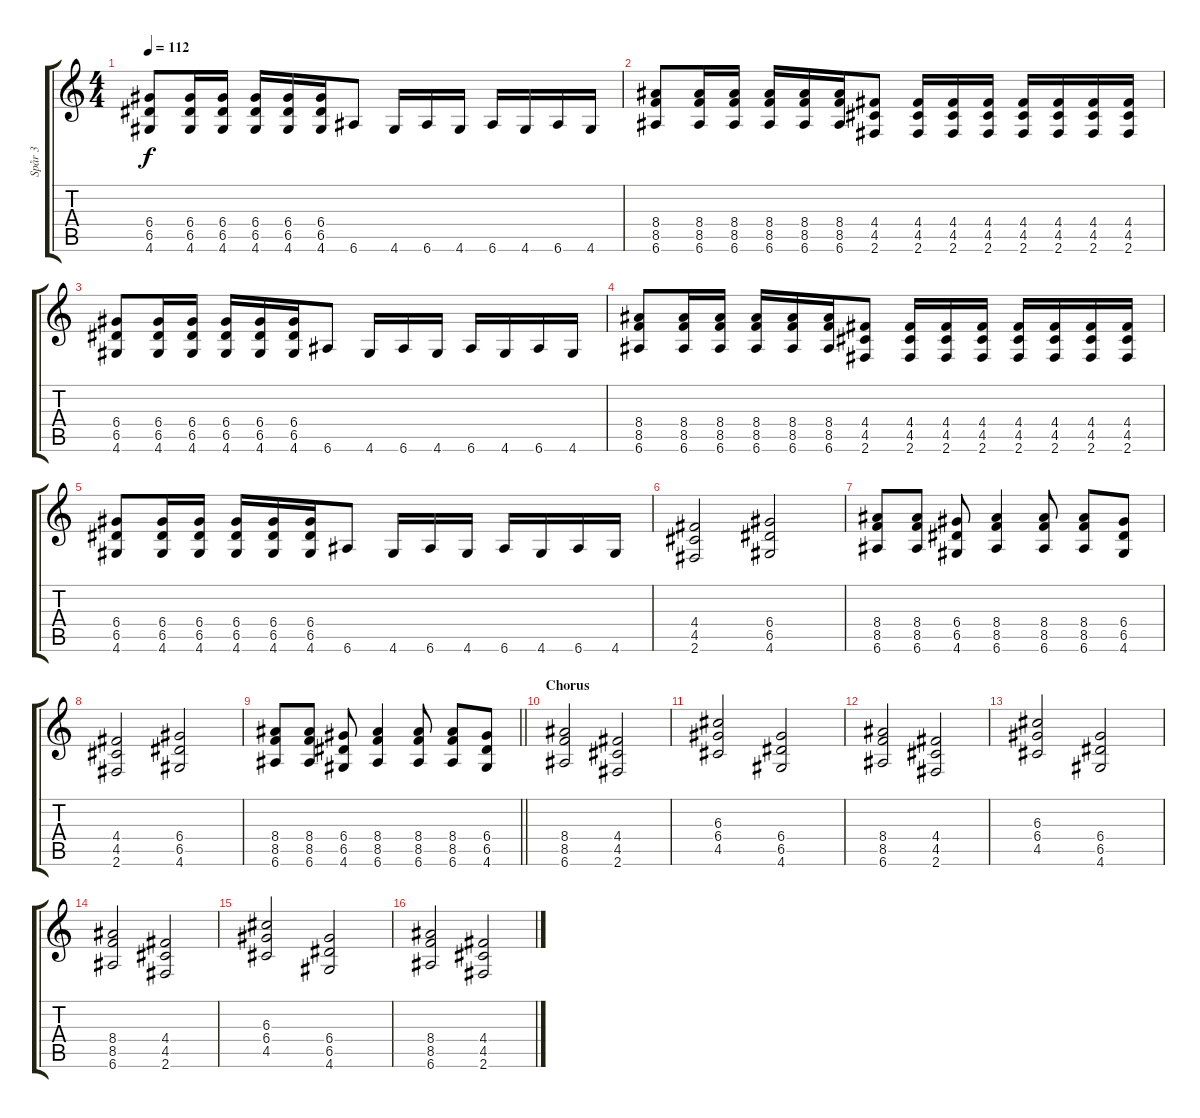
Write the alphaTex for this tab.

\track ("Spår 3" "Spår 3") {instrument overdrivenguitar}
\staff {score tabs}
\tuning (E4 B3 G3 D3 A2 E2) {hide}
\ts (4 4)
\tempo 112
\clef g2
\ks c
(6.4 6.5 4.6).8{dy f} (6.4 6.5 4.6).16 (6.4 6.5 4.6).16 (6.4 6.5 4.6).16 (6.4 6.5 4.6).16 (6.4 6.5 4.6).16 6.6.8 4.6.16 6.6.16 4.6.16 6.6.16 4.6.16 6.6.16 4.6.16 |
(8.4 8.5 6.6).8 (8.4 8.5 6.6).16 (8.4 8.5 6.6).16 (8.4 8.5 6.6).16 (8.4 8.5 6.6).16 (8.4 8.5 6.6).16 (4.4 4.5 2.6).8 (4.4 4.5 2.6).16 (4.4 4.5 2.6).16 (4.4 4.5 2.6).16 (4.4 4.5 2.6).16 (4.4 4.5 2.6).16 (4.4 4.5 2.6).16 (4.4 4.5 2.6).16 |
(6.4 6.5 4.6).8 (6.4 6.5 4.6).16 (6.4 6.5 4.6).16 (6.4 6.5 4.6).16 (6.4 6.5 4.6).16 (6.4 6.5 4.6).16 6.6.8 4.6.16 6.6.16 4.6.16 6.6.16 4.6.16 6.6.16 4.6.16 |
(8.4 8.5 6.6).8 (8.4 8.5 6.6).16 (8.4 8.5 6.6).16 (8.4 8.5 6.6).16 (8.4 8.5 6.6).16 (8.4 8.5 6.6).16 (4.4 4.5 2.6).8 (4.4 4.5 2.6).16 (4.4 4.5 2.6).16 (4.4 4.5 2.6).16 (4.4 4.5 2.6).16 (4.4 4.5 2.6).16 (4.4 4.5 2.6).16 (4.4 4.5 2.6).16 |
(6.4 6.5 4.6).8 (6.4 6.5 4.6).16 (6.4 6.5 4.6).16 (6.4 6.5 4.6).16 (6.4 6.5 4.6).16 (6.4 6.5 4.6).16 6.6.8 4.6.16 6.6.16 4.6.16 6.6.16 4.6.16 6.6.16 4.6.16 |
(4.4 4.5 2.6).2 (6.4 6.5 4.6).2 |
(8.4 8.5 6.6).8 (8.4 8.5 6.6).8 (6.4 6.5 4.6).8 (8.4 8.5 6.6).4 (8.4 8.5 6.6).8 (8.4 8.5 6.6).8 (6.4 6.5 4.6).8 |
(4.4 4.5 2.6).2 (6.4 6.5 4.6).2 |
\barLineRight lightlight
(8.4 8.5 6.6).8 (8.4 8.5 6.6).8 (6.4 6.5 4.6).8 (8.4 8.5 6.6).4 (8.4 8.5 6.6).8 (8.4 8.5 6.6).8 (6.4 6.5 4.6).8 |
\section ("" "Chorus")
(8.4 8.5 6.6).2 (4.4 4.5 2.6).2 |
(6.3 6.4 4.5).2 (6.4 6.5 4.6).2 |
(8.4 8.5 6.6).2 (4.4 4.5 2.6).2 |
(6.3 6.4 4.5).2 (6.4 6.5 4.6).2 |
(8.4 8.5 6.6).2 (4.4 4.5 2.6).2 |
(6.3 6.4 4.5).2 (6.4 6.5 4.6).2 |
(8.4 8.5 6.6).2 (4.4 4.5 2.6).2
